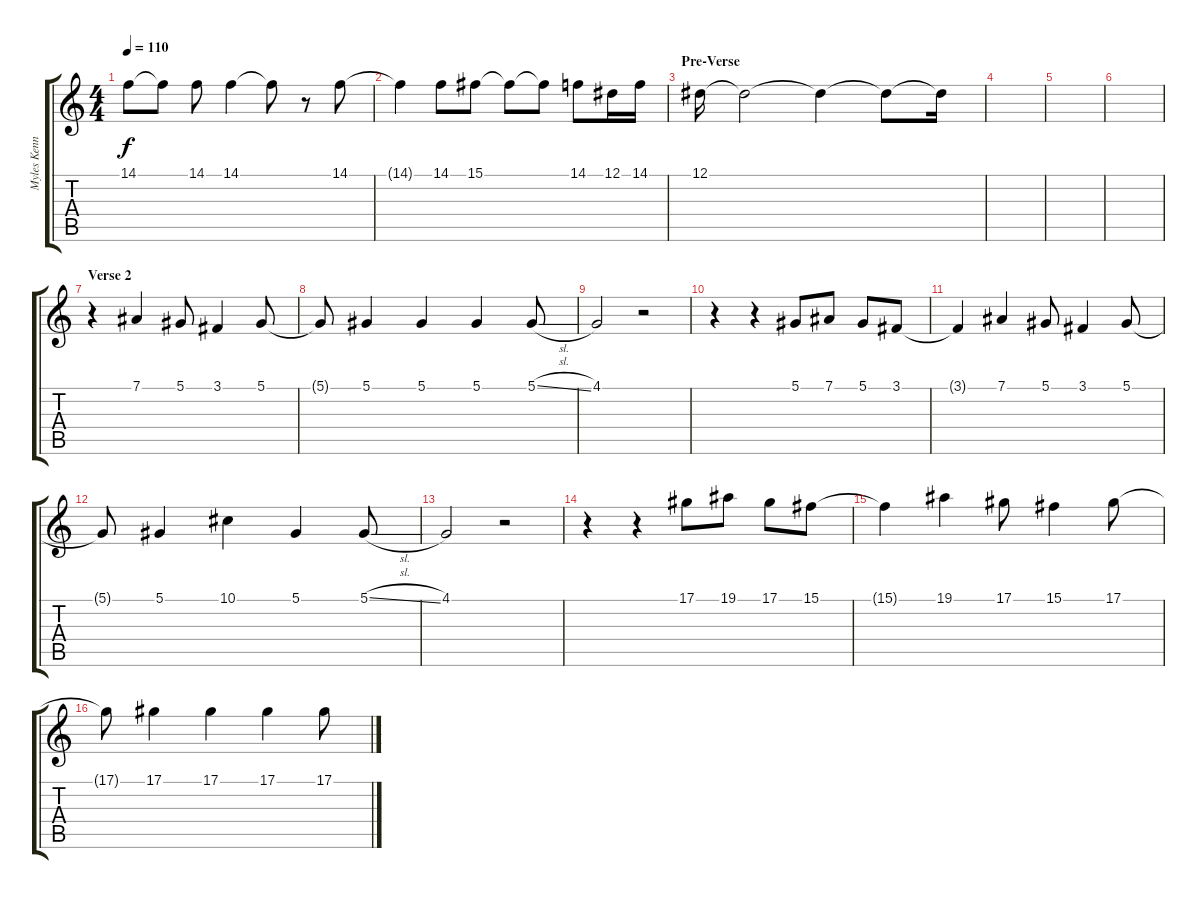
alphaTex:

\track ("Myles Kennedy" "Myles Kenn") {instrument cello}
\staff {score tabs}
\tuning (Eb4 Bb3 Gb3 Db3 Ab2 Db2) {hide}
\ts (4 4)
\tempo 110
\clef g2
\ks c
14.1{t}.8{dy f} 14.1{t}.8 14.1.8 14.1.4 14.1{t}.8 r.8 14.1.8 |
14.1{t}.4 14.1.8 15.1.8 15.1{t}.8 15.1{t}.8 14.1.8 12.1.16 14.1.16 |
\section ("" "Pre-Verse")
12.1.16 12.1{t}.2 12.1{t}.4 12.1{t}.8 12.1{t}.16 |
|
|
|
\section ("" "Verse 2")
r.4 7.1.4 5.1.8 3.1.4 5.1.8 |
5.1{t}.8 5.1.4 5.1.4 5.1.4 5.1{sl}.8 |
4.1.2 r.2 |
r.4 r.4 5.1.8 7.1.8 5.1.8 3.1.8 |
3.1{t}.4 7.1.4 5.1.8 3.1.4 5.1.8 |
5.1{t}.8 5.1.4 10.1.4 5.1.4 5.1{sl}.8 |
4.1.2 r.2 |
r.4 r.4 17.1.8 19.1.8 17.1.8 15.1.8 |
15.1{t}.4 19.1.4 17.1.8 15.1.4 17.1.8 |
17.1{t}.8 17.1.4 17.1.4 17.1.4 17.1{sl}.8
